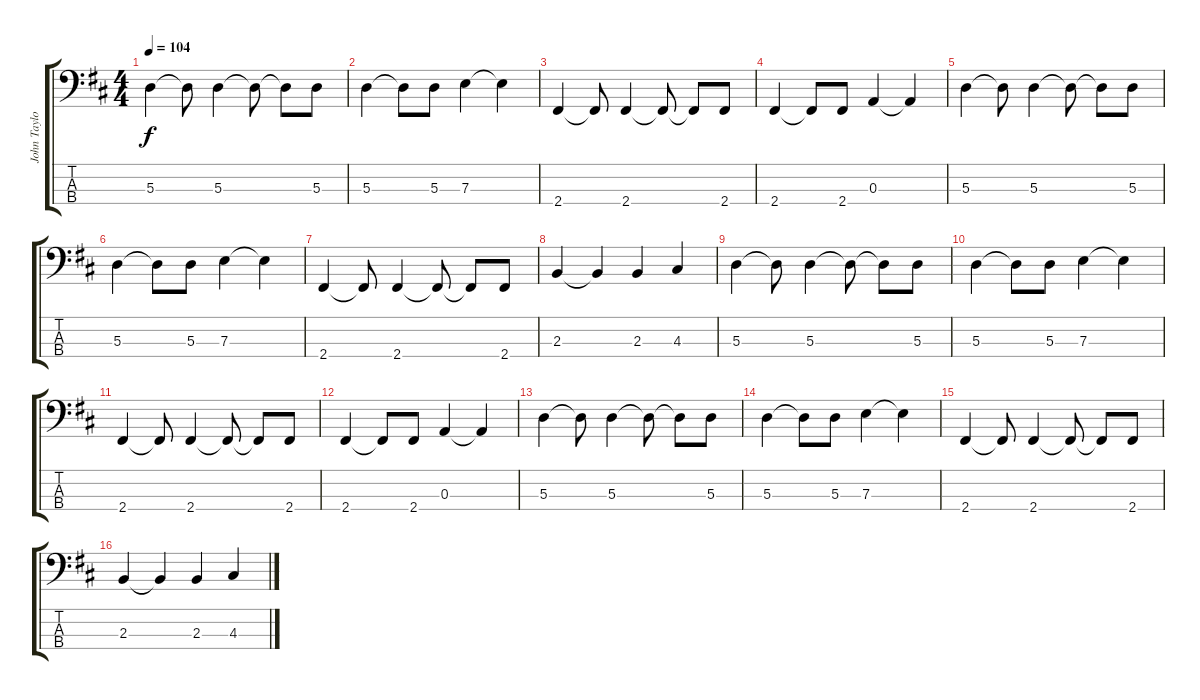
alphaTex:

\track ("John Taylor" "John Taylo") {instrument electricbassfinger}
\staff {score tabs}
\tuning (G2 D2 A1 E1) {hide}
\ts (4 4)
\tempo 104
\clef f4
\ks d
5.3.4{dy f} 5.3{t}.8 5.3.4 5.3{t}.8 5.3{t}.8 5.3.8 |
5.3.4 5.3{t}.8 5.3.8 7.3.4 7.3{t}.4 |
2.4.4 2.4{t}.8 2.4.4 2.4{t}.8 2.4{t}.8 2.4.8 |
2.4.4 2.4{t}.8 2.4.8 0.3.4 0.3{t}.4 |
5.3.4 5.3{t}.8 5.3.4 5.3{t}.8 5.3{t}.8 5.3.8 |
5.3.4 5.3{t}.8 5.3.8 7.3.4 7.3{t}.4 |
2.4.4 2.4{t}.8 2.4.4 2.4{t}.8 2.4{t}.8 2.4.8 |
2.3.4 2.3{t}.4 2.3.4 4.3.4 |
5.3.4 5.3{t}.8 5.3.4 5.3{t}.8 5.3{t}.8 5.3.8 |
5.3.4 5.3{t}.8 5.3.8 7.3.4 7.3{t}.4 |
2.4.4 2.4{t}.8 2.4.4 2.4{t}.8 2.4{t}.8 2.4.8 |
2.4.4 2.4{t}.8 2.4.8 0.3.4 0.3{t}.4 |
5.3.4 5.3{t}.8 5.3.4 5.3{t}.8 5.3{t}.8 5.3.8 |
5.3.4 5.3{t}.8 5.3.8 7.3.4 7.3{t}.4 |
2.4.4 2.4{t}.8 2.4.4 2.4{t}.8 2.4{t}.8 2.4.8 |
2.3.4 2.3{t}.4 2.3.4 4.3.4
